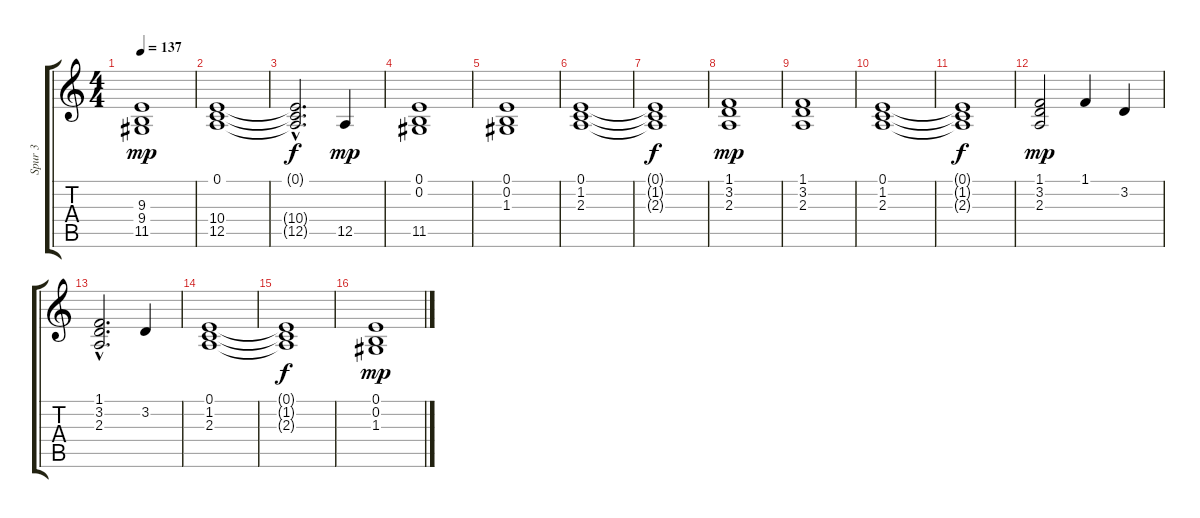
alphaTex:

\track ("Spur 3" "Spur 3") {instrument shakuhachi}
\staff {score tabs}
\tuning (E4 B3 G3 D3 A2 E2) {hide}
\ts (4 4)
\tempo 137
\clef g2
\ks c
(9.3 9.4 11.5).1{dy mp volume 8} |
(0.1 10.4 12.5).1 |
(0.1{t} 10.4{t} 12.5{hac t}).2{d dy f} 12.5.4{dy mp} |
(0.1 0.2 11.5).1 |
(0.1 0.2 1.3).1{volume 8} |
(0.1 1.2 2.3).1 |
(0.1{t} 1.2{t} 2.3{t}).1{dy f} |
(1.1 3.2 2.3).1{dy mp} |
(1.1 3.2 2.3).1 |
(0.1 1.2 2.3).1 |
(0.1{t} 1.2{t} 2.3{t}).1{dy f} |
(1.1 3.2 2.3).2{dy mp} 1.1.4 3.2.4 |
(1.1 3.2{hac} 2.3).2{d} 3.2.4 |
(0.1 1.2 2.3).1 |
(0.1{t} 1.2{t} 2.3{t}).1{dy f} |
(0.1 0.2 1.3).1{dy mp}
